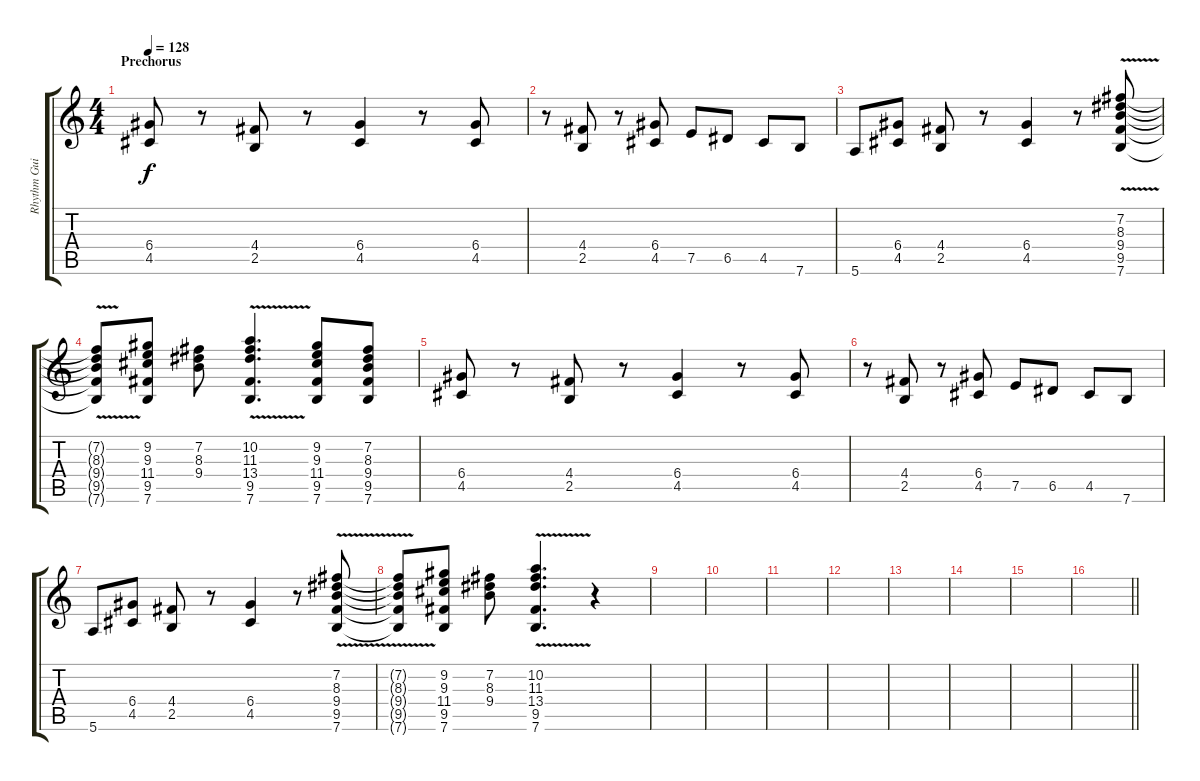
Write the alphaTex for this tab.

\track ("Rhythm Guitar" "Rhythm Gui") {instrument overdrivenguitar}
\staff {score tabs}
\tuning (E4 B3 G3 D3 A2 E2) {hide}
\ts (4 4)
\section ("" "Prechorus")
\tempo 128
\clef g2
\ks c
(6.4 4.5).8{dy f} r.8 (4.4 2.5).8 r.8 (6.4 4.5).4 r.8 (6.4 4.5).8 |
r.8 (4.4 2.5).8 r.8 (6.4 4.5).8 7.5.8 6.5.8 4.5.8 7.6.8 |
5.6.8 (6.4 4.5).8 (4.4 2.5).8 r.8 (6.4 4.5).4 r.8 (7.2{v} 8.3 9.4 9.5 7.6).8 |
(7.2{t} 8.3{t} 9.4{t} 9.5{t} 7.6{t}).8 (9.2 9.3 11.4 9.5 7.6).8 (7.2 8.3 9.4).8 (10.2{v} 11.3 13.4 9.5 7.6).4{d} (9.2 9.3 11.4 9.5 7.6).8 (7.2 8.3 9.4 9.5 7.6).8 |
(6.4 4.5).8 r.8 (4.4 2.5).8 r.8 (6.4 4.5).4 r.8 (6.4 4.5).8 |
r.8 (4.4 2.5).8 r.8 (6.4 4.5).8 7.5.8 6.5.8 4.5.8 7.6.8 |
5.6.8 (6.4 4.5).8 (4.4 2.5).8 r.8 (6.4 4.5).4 r.8 (7.2{v} 8.3 9.4 9.5 7.6).8 |
(7.2{t} 8.3{t} 9.4{t} 9.5{t} 7.6{t}).8 (9.2 9.3 11.4 9.5 7.6).8 (7.2 8.3 9.4).8 (10.2{v} 11.3 13.4 9.5 7.6).4{d} r.4 |
|
|
|
|
|
|
|
\barLineRight lightlight
